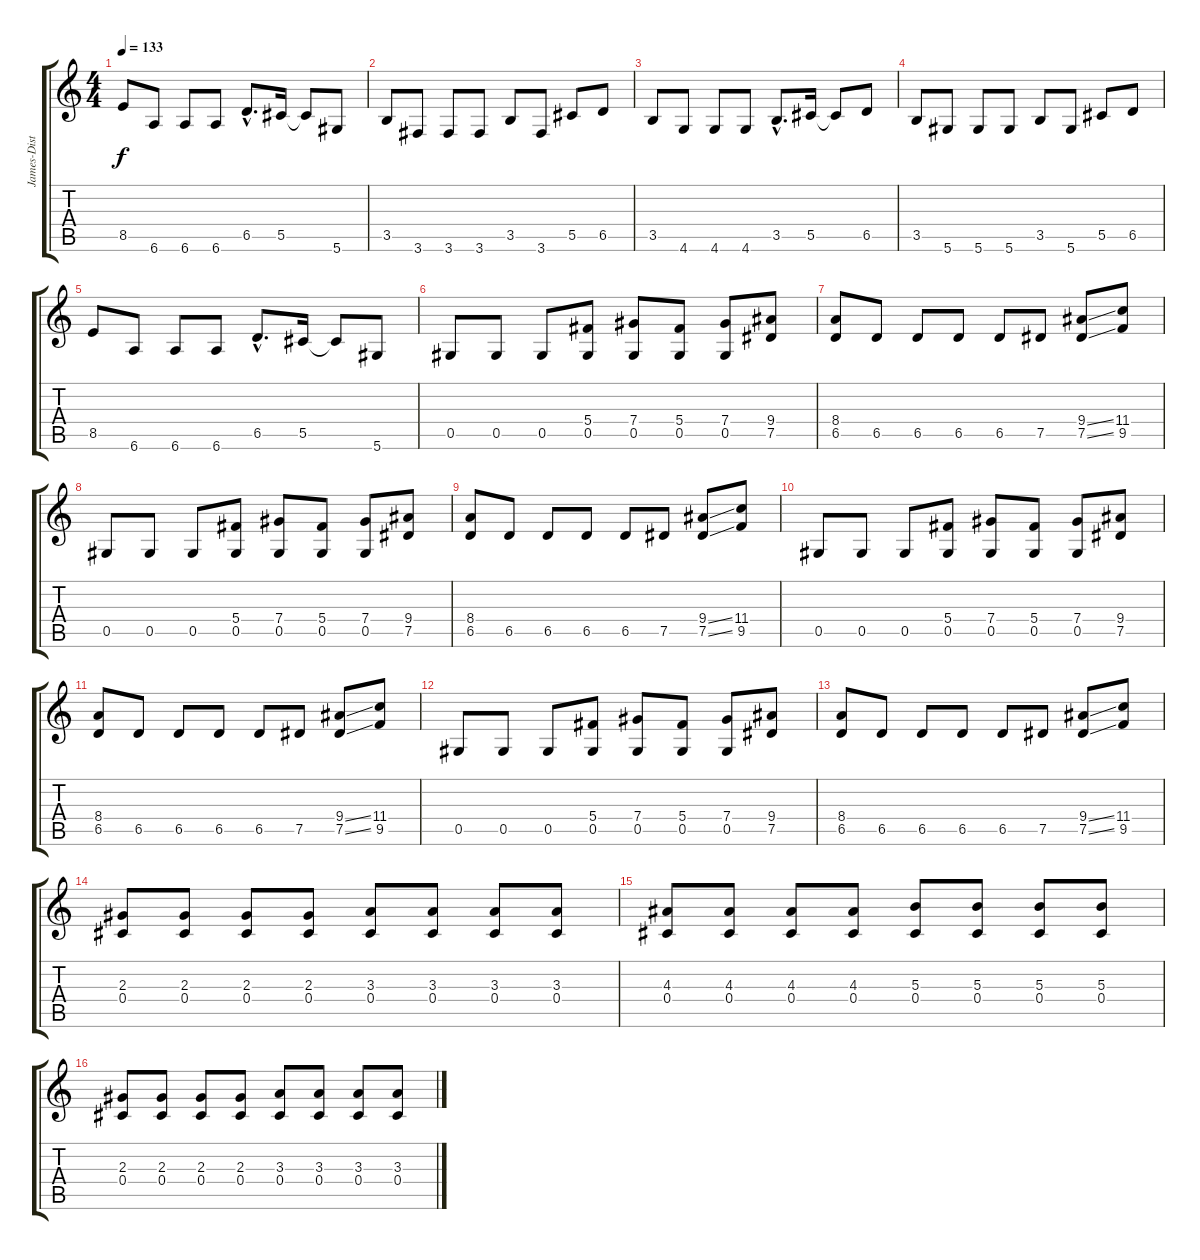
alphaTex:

\track ("James-Dist" "James-Dist") {instrument distortionguitar}
\staff {score tabs}
\tuning (Eb4 Bb3 Gb3 Db3 Ab2 Eb2) {hide}
\ts (4 4)
\tempo 133
\clef g2
\ks c
8.5.8{dy f} 6.6.8 6.6.8 6.6.8 6.5{hac}.8{d} 5.5.16 5.5{t}.8 5.6.8 |
3.5.8 3.6.8 3.6.8 3.6.8 3.5.8 3.6.8 5.5.8 6.5.8 |
3.5.8 4.6.8 4.6.8 4.6.8 3.5{hac}.8{d} 5.5.16 5.5{t}.8 6.5.8 |
3.5.8 5.6.8 5.6.8 5.6.8 3.5.8 5.6.8 5.5.8 6.5.8 |
8.5.8 6.6.8 6.6.8 6.6.8 6.5{hac}.8{d} 5.5.16 5.5{t}.8 5.6.8 |
0.5.8 0.5.8 0.5.8 (5.4 0.5).8 (7.4 0.5).8 (5.4 0.5).8 (7.4 0.5).8 (9.4 7.5).8 |
(8.4 6.5).8 6.5.8 6.5.8 6.5.8 6.5.8 7.5.8 (9.4{ss} 7.5{ss}).8 (11.4 9.5).8 |
0.5.8 0.5.8 0.5.8 (5.4 0.5).8 (7.4 0.5).8 (5.4 0.5).8 (7.4 0.5).8 (9.4 7.5).8 |
(8.4 6.5).8 6.5.8 6.5.8 6.5.8 6.5.8 7.5.8 (9.4{ss} 7.5{ss}).8 (11.4 9.5).8 |
0.5.8 0.5.8 0.5.8 (5.4 0.5).8 (7.4 0.5).8 (5.4 0.5).8 (7.4 0.5).8 (9.4 7.5).8 |
(8.4 6.5).8 6.5.8 6.5.8 6.5.8 6.5.8 7.5.8 (9.4{ss} 7.5{ss}).8 (11.4 9.5).8 |
0.5.8 0.5.8 0.5.8 (5.4 0.5).8 (7.4 0.5).8 (5.4 0.5).8 (7.4 0.5).8 (9.4 7.5).8 |
(8.4 6.5).8 6.5.8 6.5.8 6.5.8 6.5.8 7.5.8 (9.4{ss} 7.5{ss}).8 (11.4 9.5).8 |
(2.3 0.4).8 (2.3 0.4).8 (2.3 0.4).8 (2.3 0.4).8 (3.3 0.4).8 (3.3 0.4).8 (3.3 0.4).8 (3.3 0.4).8 |
(4.3 0.4).8 (4.3 0.4).8 (4.3 0.4).8 (4.3 0.4).8 (5.3 0.4).8 (5.3 0.4).8 (5.3 0.4).8 (5.3 0.4).8 |
(2.3 0.4).8 (2.3 0.4).8 (2.3 0.4).8 (2.3 0.4).8 (3.3 0.4).8 (3.3 0.4).8 (3.3 0.4).8 (3.3 0.4).8
